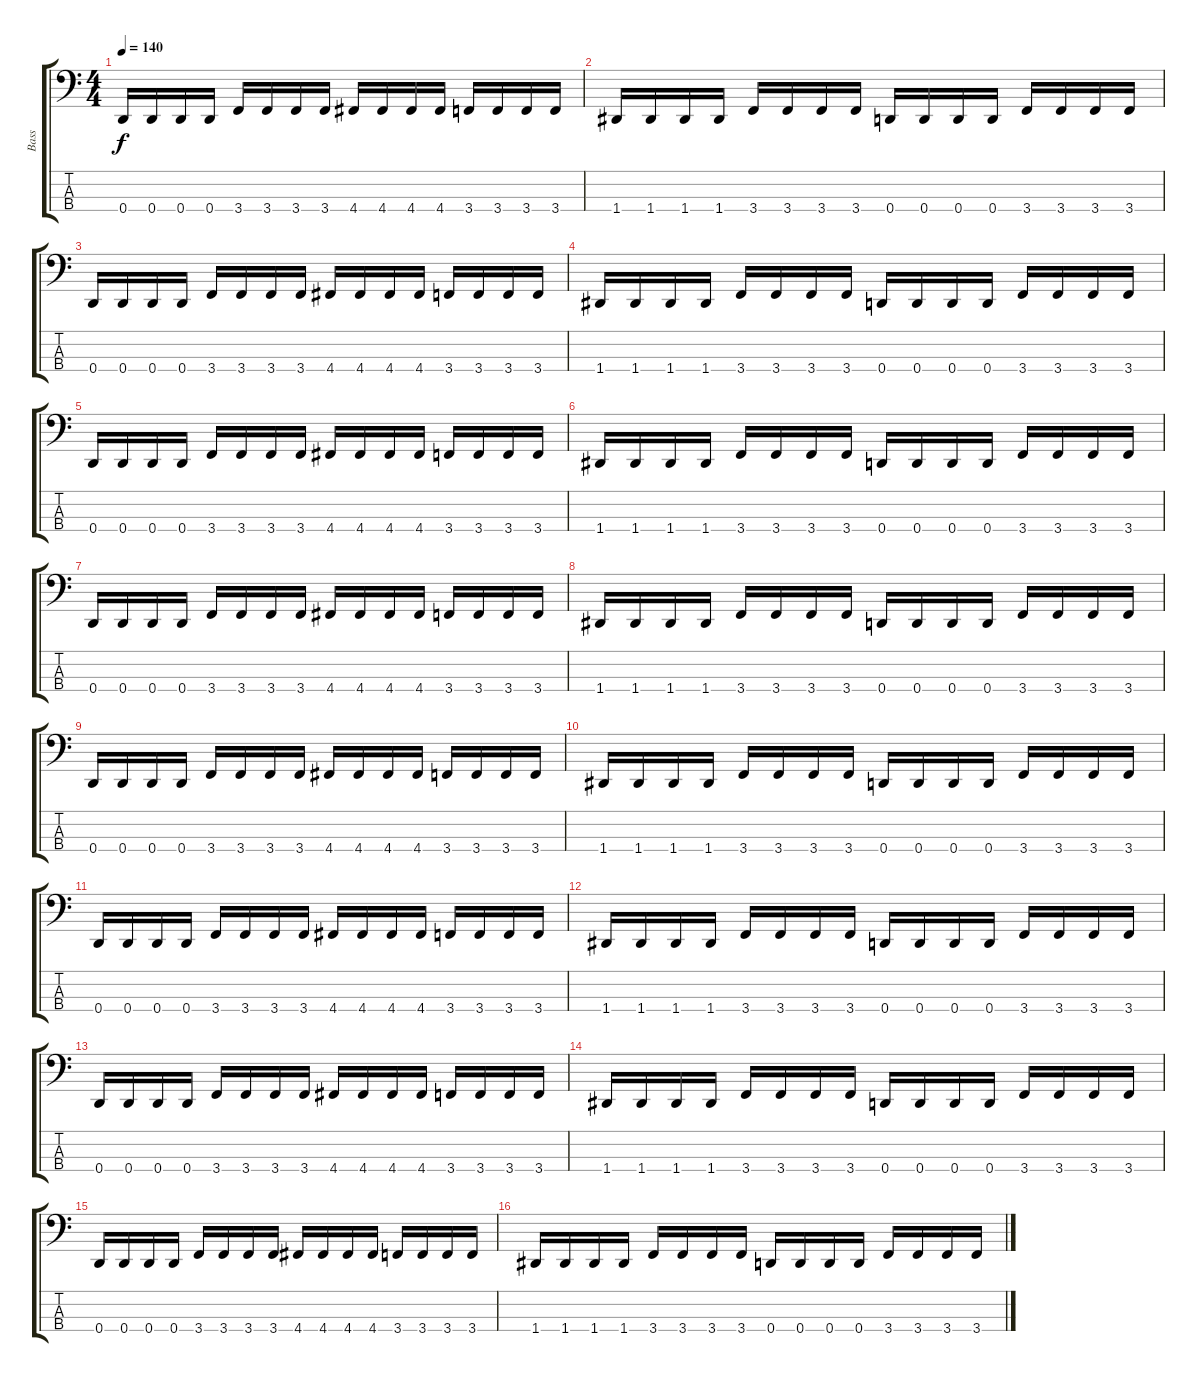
\track ("Bass" "Bass") {instrument electricbassfinger}
\staff {score tabs}
\tuning (F2 C2 G1 D1) {hide}
\ts (4 4)
\tempo 140
\clef f4
\ks c
0.4.16{dy f instrument electricbassfinger} 0.4.16 0.4.16 0.4.16 3.4.16 3.4.16 3.4.16 3.4.16 4.4.16 4.4.16 4.4.16 4.4.16 3.4.16 3.4.16 3.4.16 3.4.16 |
1.4.16 1.4.16 1.4.16 1.4.16 3.4.16 3.4.16 3.4.16 3.4.16 0.4.16 0.4.16 0.4.16 0.4.16 3.4.16 3.4.16 3.4.16 3.4.16 |
0.4.16 0.4.16 0.4.16 0.4.16 3.4.16 3.4.16 3.4.16 3.4.16 4.4.16 4.4.16 4.4.16 4.4.16 3.4.16 3.4.16 3.4.16 3.4.16 |
1.4.16 1.4.16 1.4.16 1.4.16 3.4.16 3.4.16 3.4.16 3.4.16 0.4.16 0.4.16 0.4.16 0.4.16 3.4.16 3.4.16 3.4.16 3.4.16 |
0.4.16 0.4.16 0.4.16 0.4.16 3.4.16 3.4.16 3.4.16 3.4.16 4.4.16 4.4.16 4.4.16 4.4.16 3.4.16 3.4.16 3.4.16 3.4.16 |
1.4.16 1.4.16 1.4.16 1.4.16 3.4.16 3.4.16 3.4.16 3.4.16 0.4.16 0.4.16 0.4.16 0.4.16 3.4.16 3.4.16 3.4.16 3.4.16 |
0.4.16 0.4.16 0.4.16 0.4.16 3.4.16 3.4.16 3.4.16 3.4.16 4.4.16 4.4.16 4.4.16 4.4.16 3.4.16 3.4.16 3.4.16 3.4.16 |
1.4.16 1.4.16 1.4.16 1.4.16 3.4.16 3.4.16 3.4.16 3.4.16 0.4.16 0.4.16 0.4.16 0.4.16 3.4.16 3.4.16 3.4.16 3.4.16 |
0.4.16 0.4.16 0.4.16 0.4.16 3.4.16 3.4.16 3.4.16 3.4.16 4.4.16 4.4.16 4.4.16 4.4.16 3.4.16 3.4.16 3.4.16 3.4.16 |
1.4.16 1.4.16 1.4.16 1.4.16 3.4.16 3.4.16 3.4.16 3.4.16 0.4.16 0.4.16 0.4.16 0.4.16 3.4.16 3.4.16 3.4.16 3.4.16 |
0.4.16 0.4.16 0.4.16 0.4.16 3.4.16 3.4.16 3.4.16 3.4.16 4.4.16 4.4.16 4.4.16 4.4.16 3.4.16 3.4.16 3.4.16 3.4.16 |
1.4.16 1.4.16 1.4.16 1.4.16 3.4.16 3.4.16 3.4.16 3.4.16 0.4.16 0.4.16 0.4.16 0.4.16 3.4.16 3.4.16 3.4.16 3.4.16 |
0.4.16 0.4.16 0.4.16 0.4.16 3.4.16 3.4.16 3.4.16 3.4.16 4.4.16 4.4.16 4.4.16 4.4.16 3.4.16 3.4.16 3.4.16 3.4.16 |
1.4.16 1.4.16 1.4.16 1.4.16 3.4.16 3.4.16 3.4.16 3.4.16 0.4.16 0.4.16 0.4.16 0.4.16 3.4.16 3.4.16 3.4.16 3.4.16 |
0.4.16 0.4.16 0.4.16 0.4.16 3.4.16 3.4.16 3.4.16 3.4.16 4.4.16 4.4.16 4.4.16 4.4.16 3.4.16 3.4.16 3.4.16 3.4.16 |
1.4.16 1.4.16 1.4.16 1.4.16 3.4.16 3.4.16 3.4.16 3.4.16 0.4.16 0.4.16 0.4.16 0.4.16 3.4.16 3.4.16 3.4.16 3.4.16
